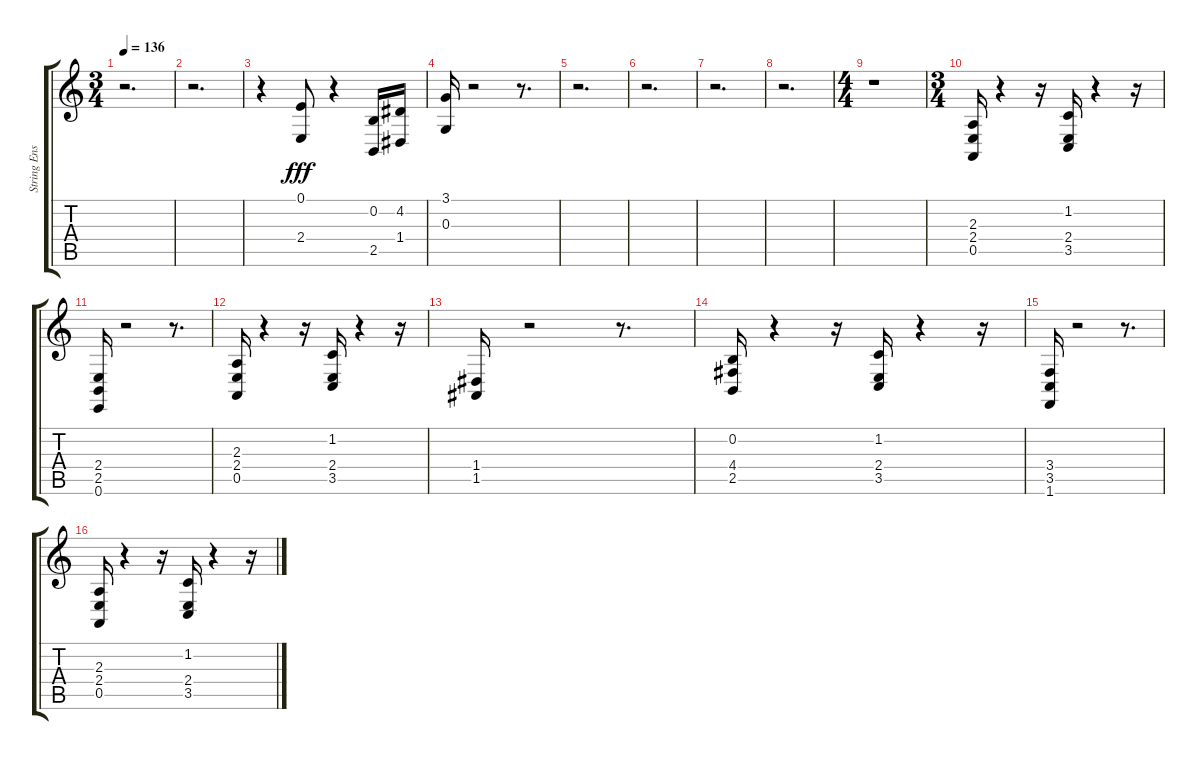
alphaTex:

\track ("String Ensemble 1" "String Ens") {instrument stringensemble1}
\staff {score tabs}
\tuning (E4 B3 G3 D3 A2 E2) {hide}
\ts (3 4)
\tempo 136
\clef g2
\ks c
r.2{d dy fff} |
r.2{d} |
r.4 (0.1 2.4).8 r.4 (0.2 2.5).16 (4.2 1.4).16 |
(3.1 0.3).16 r.2 r.8{d} |
r.2{d} |
r.2{d} |
r.2{d} |
r.2{d} |
\ts (4 4)
r.1 |
\ts (3 4)
(2.3 2.4 0.5).16 r.4 r.16 (1.2 2.4 3.5).16 r.4 r.16 |
(2.4 2.5 0.6).16 r.2 r.8{d} |
(2.3 2.4 0.5).16 r.4 r.16 (1.2 2.4 3.5).16 r.4 r.16 |
(1.4 1.5).16 r.2 r.8{d} |
(0.2 4.4 2.5).16 r.4 r.16 (1.2 2.4 3.5).16 r.4 r.16 |
(3.4 3.5 1.6).16 r.2 r.8{d} |
(2.3 2.4 0.5).16 r.4 r.16 (1.2 2.4 3.5).16 r.4 r.16
